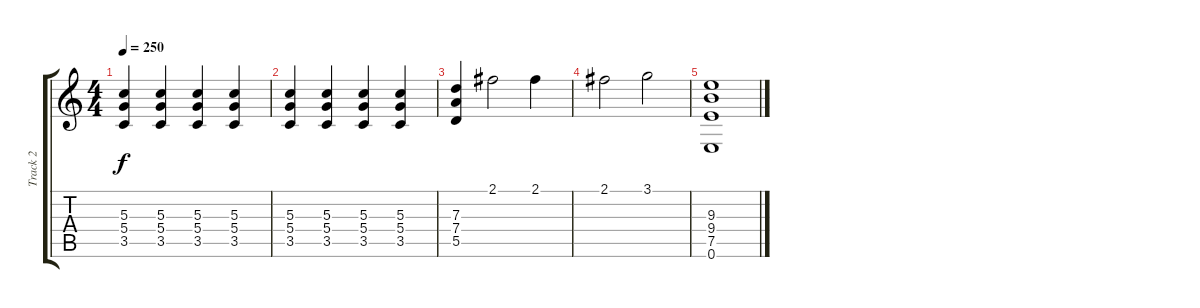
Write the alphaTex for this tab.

\track ("Track 2" "Track 2") {instrument overdrivenguitar}
\staff {score tabs}
\tuning (E4 B3 G3 D3 A2 E2) {hide}
\ts (4 4)
\tempo 250
\clef g2
\ks c
(5.3 5.4 3.5).4{dy f} (5.3 5.4 3.5).4 (5.3 5.4 3.5).4 (5.3 5.4 3.5).4 |
(5.3 5.4 3.5).4 (5.3 5.4 3.5).4 (5.3 5.4 3.5).4 (5.3 5.4 3.5).4 |
(7.3 7.4 5.5).4 2.1.2 2.1.4 |
2.1.2 3.1.2 |
(9.3 9.4 7.5 0.6).1
